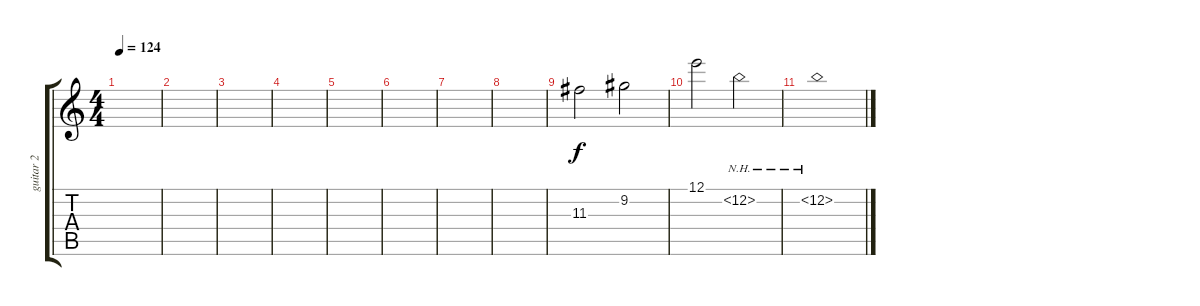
\track ("guitar 2" "guitar 2") {instrument overdrivenguitar}
\staff {score tabs}
\tuning (E4 B3 G3 D3 A2 E2) {hide}
\ts (4 4)
\tempo 124
\clef g2
\ks c
|
|
|
|
|
|
|
|
11.3.2 9.2.2 |
12.1.2 12.2{nh}.2 |
12.2{nh}.1
